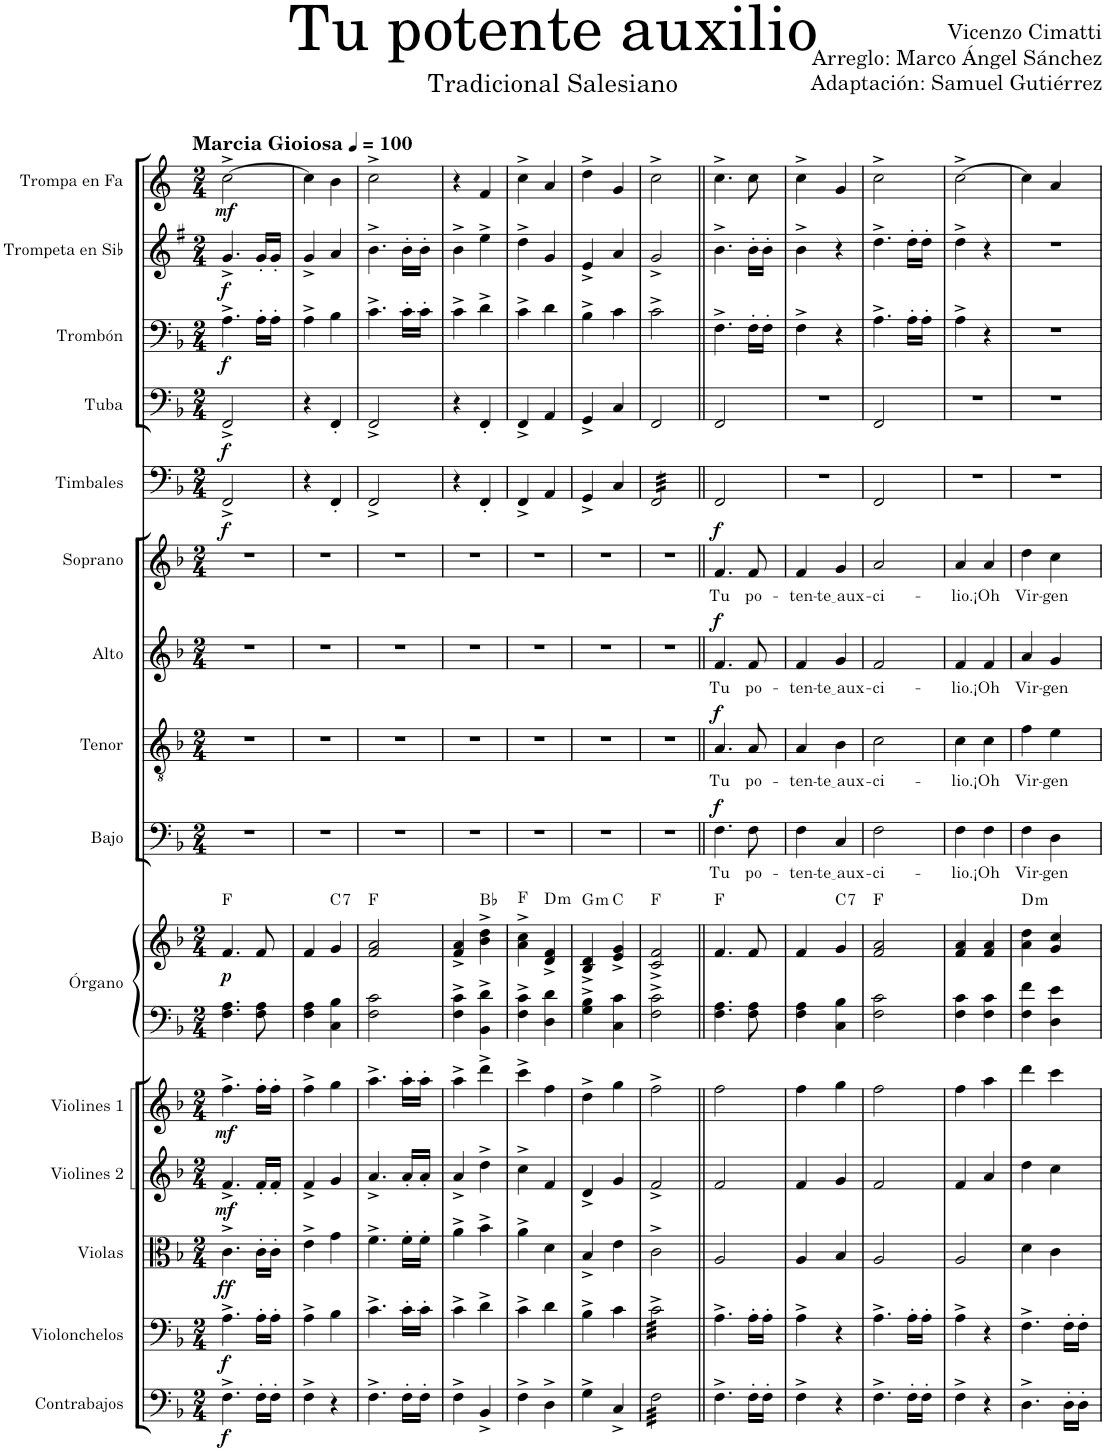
**kern	**dynam	**kern	**dynam	**kern	**dynam	**kern	**dynam	**kern	**dynam	**kern	**kern	**dynam	**harte	**kern	**text	**dynam	**kern	**text	**dynam	**kern	**text	**dynam	**kern	**text	**dynam	**kern	**dynam	**kern	**dynam	**kern	**dynam	**kern	**dynam	**kern	**dynam
*part15	*part15	*part14	*part14	*part13	*part13	*part12	*part12	*part11	*part11	*part10	*part10	*part10	*part10	*part9	*part9	*part9	*part8	*part8	*part8	*part7	*part7	*part7	*part6	*part6	*part6	*part5	*part5	*part4	*part4	*part3	*part3	*part2	*part2	*part1	*part1
*staff16	*staff16	*staff15	*staff15	*staff14	*staff14	*staff13	*staff13	*staff12	*staff12	*staff11	*staff10	*staff10/11	*	*staff9	*staff9	*staff9	*staff8	*staff8	*staff8	*staff7	*staff7	*staff7	*staff6	*staff6	*staff6	*staff5	*staff5	*staff4	*staff4	*staff3	*staff3	*staff2	*staff2	*staff1	*staff1
*I"Contrabajos	*	*I"Violonchelos	*	*I"Violas	*	*I"Violines 2	*	*I"Violines 1	*	*I"Órgano	*	*	*	*I"Bajo	*	*	*I"Tenor	*	*	*I"Alto	*	*	*I"Soprano	*	*	*I"Timbales	*	*I"Tuba	*	*I"Trombón	*	*I"Trompeta en Sib	*	*I"Trompa en Fa	*
*I'Cbs.	*	*I'Vcs.	*	*I'Vlas.	*	*I'Vlns. 2	*	*I'Vlns. 1	*	*	*	*	*	*I'B.	*	*	*I'T.	*	*	*I'A.	*	*	*I'S.	*	*	*I'Timb.	*	*I'Tba.	*	*I'Tbn.	*	*I'Tpt. en Sib	*	*	*
*clefF4	*	*clefF4	*	*clefC3	*	*clefG2	*	*clefG2	*	*clefF4	*clefG2	*	*	*clefF4	*	*	*clefGv2	*	*	*clefG2	*	*	*clefG2	*	*	*clefF4	*	*clefF4	*	*clefF4	*	*clefG2	*	*clefG2	*
*Trd7c12	*	*	*	*	*	*	*	*	*	*	*	*	*	*	*	*	*	*	*	*	*	*	*	*	*	*	*	*	*	*	*	*Trd1c2	*	*Trd4c7	*
*k[b-]	*	*k[b-]	*	*k[b-]	*	*k[b-]	*	*k[b-]	*	*k[b-]	*k[b-]	*	*	*k[b-]	*	*	*k[b-]	*	*	*k[b-]	*	*	*k[b-]	*	*	*k[b-]	*	*k[b-]	*	*k[b-]	*	*k[f#]	*	*k[]	*
*M2/4	*	*M2/4	*	*M2/4	*	*M2/4	*	*M2/4	*	*M2/4	*M2/4	*	*	*M2/4	*	*	*M2/4	*	*	*M2/4	*	*	*M2/4	*	*	*M2/4	*	*M2/4	*	*M2/4	*	*M2/4	*	*M2/4	*
*MM100	*	*MM100	*	*MM100	*	*MM100	*	*MM100	*	*MM100	*MM100	*	*	*MM100	*	*	*MM100	*	*	*MM100	*	*	*MM100	*	*	*MM100	*	*MM100	*	*MM100	*	*MM100	*	*MM100	*
=1	=1	=1	=1	=1	=1	=1	=1	=1	=1	=1	=1	=1	=1	=1	=1	=1	=1	=1	=1	=1	=1	=1	=1	=1	=1	=1	=1	=1	=1	=1	=1	=1	=1	=1	=1
!	!	!	!	!	!	!	!	!	!	!	!	!	!	!	!	!	!	!	!	!	!	!	!	!	!	!	!	!	!	!	!	!	!	!LO:TX:a:B:t=Marcia Gioiosa	!
!	!LO:DY:b	!	!LO:DY:b	!	!LO:DY:b	!	!LO:DY:b	!	!LO:DY:b	!	!	!LO:DY:b	!	!	!	!	!	!	!	!	!	!	!	!	!	!	!LO:DY:b	!	!LO:DY:b	!	!LO:DY:b	!	!LO:DY:b	!	!LO:DY:b
4.F^\	f	4.A^\	f	4.c^\	ff	4.f^/	mf	4.ff^\	mf	4.F\ 4.A\	4.f/	p	F:maj	2r	.	.	2r	.	.	2r	.	.	2r	.	.	2FF^/	f	2FF^/	f	4.A^\	f	4.g^/	f	[2cc^\	mf
16F'\LL	.	16A'\LL	.	16c'\LL	.	16f'/LL	.	16ff'\LL	.	8F\ 8A\	8f/	.	.	.	.	.	.	.	.	.	.	.	.	.	.	.	.	.	.	16A'\LL	.	16g'/LL	.	.	.
16F'\JJ	.	16A'\JJ	.	16c'\JJ	.	16f'/JJ	.	16ff'\JJ	.	.	.	.	.	.	.	.	.	.	.	.	.	.	.	.	.	.	.	.	.	16A'\JJ	.	16g'/JJ	.	.	.
=2	=2	=2	=2	=2	=2	=2	=2	=2	=2	=2	=2	=2	=2	=2	=2	=2	=2	=2	=2	=2	=2	=2	=2	=2	=2	=2	=2	=2	=2	=2	=2	=2	=2	=2	=2
4F^\	.	4A^\	.	4e^\	.	4f^/	.	4ff^\	.	4F\ 4A\	4f/	.	.	2r	.	.	2r	.	.	2r	.	.	2r	.	.	4r	.	4r	.	4A^\	.	4g^/	.	4cc\]	.
!	!	!	!	!	!	!	!	!	!	!	!	!	!LO:H:kt=7	!	!	!	!	!	!	!	!	!	!	!	!	!	!	!	!	!	!	!	!	!	!
4r	.	4B-\	.	4g\	.	4g/	.	4gg\	.	4C\ 4B-\	4g/	.	C:7	.	.	.	.	.	.	.	.	.	.	.	.	4FF'/	.	4FF'/	.	4B-\	.	4a/	.	4b\	.
=3	=3	=3	=3	=3	=3	=3	=3	=3	=3	=3	=3	=3	=3	=3	=3	=3	=3	=3	=3	=3	=3	=3	=3	=3	=3	=3	=3	=3	=3	=3	=3	=3	=3	=3	=3
4.F^\	.	4.c^\	.	4.f^\	.	4.a^/	.	4.aa^\	.	2F\ 2c\	2f/ 2a/	.	F:maj	2r	.	.	2r	.	.	2r	.	.	2r	.	.	2FF^/	.	2FF^/	.	4.c^\	.	4.b^\	.	2cc^\	.
16F'\LL	.	16c'\LL	.	16f'\LL	.	16a'/LL	.	16aa'\LL	.	.	.	.	.	.	.	.	.	.	.	.	.	.	.	.	.	.	.	.	.	16c'\LL	.	16b'\LL	.	.	.
16F'\JJ	.	16c'\JJ	.	16f'\JJ	.	16a'/JJ	.	16aa'\JJ	.	.	.	.	.	.	.	.	.	.	.	.	.	.	.	.	.	.	.	.	.	16c'\JJ	.	16b'\JJ	.	.	.
=4	=4	=4	=4	=4	=4	=4	=4	=4	=4	=4	=4	=4	=4	=4	=4	=4	=4	=4	=4	=4	=4	=4	=4	=4	=4	=4	=4	=4	=4	=4	=4	=4	=4	=4	=4
4F^\	.	4c^\	.	4a^\	.	4a^/	.	4aa^\	.	4F\^ 4c\^	4f/^ 4a/^	.	.	2r	.	.	2r	.	.	2r	.	.	2r	.	.	4r	.	4r	.	4c^\	.	4b^\	.	4r	.
4BB-^/	.	4d^\	.	4b-^\	.	4dd^\	.	4ddd^\	.	4BB-\^ 4d\^	4b-\^ 4dd\^	.	Bb:maj	.	.	.	.	.	.	.	.	.	.	.	.	4FF'/	.	4FF'/	.	4d^\	.	4ee^\	.	4f/	.
=5	=5	=5	=5	=5	=5	=5	=5	=5	=5	=5	=5	=5	=5	=5	=5	=5	=5	=5	=5	=5	=5	=5	=5	=5	=5	=5	=5	=5	=5	=5	=5	=5	=5	=5	=5
4F^\	.	4c^\	.	4a^\	.	4cc^\	.	4ccc^\	.	4F\^ 4c\^	4a\^ 4cc\^	.	F:maj	2r	.	.	2r	.	.	2r	.	.	2r	.	.	4FF^/	.	4FF^/	.	4c^\	.	4dd^\	.	4cc^\	.
!	!	!	!	!	!	!	!	!	!	!	!	!	!LO:H:kt=m	!	!	!	!	!	!	!	!	!	!	!	!	!	!	!	!	!	!	!	!	!	!
4D^\	.	4d\	.	4d\	.	4f/	.	4ff\	.	4D\ 4d\	4d/^ 4f/^	.	D:min	.	.	.	.	.	.	.	.	.	.	.	.	4AA/	.	4AA/	.	4d\	.	4g/	.	4a/	.
=6	=6	=6	=6	=6	=6	=6	=6	=6	=6	=6	=6	=6	=6	=6	=6	=6	=6	=6	=6	=6	=6	=6	=6	=6	=6	=6	=6	=6	=6	=6	=6	=6	=6	=6	=6
!	!	!	!	!	!	!	!	!	!	!	!	!	!LO:H:kt=m	!	!	!	!	!	!	!	!	!	!	!	!	!	!	!	!	!	!	!	!	!	!
4G^\	.	4B-^\	.	4B-^/	.	4d^/	.	4dd^\	.	4G\^ 4B-\^	4B-/^ 4d/^	.	G:min	2r	.	.	2r	.	.	2r	.	.	2r	.	.	4GG^/	.	4GG^/	.	4B-^\	.	4e^/	.	4dd^\	.
4C^/	.	4c\	.	4e\	.	4g/	.	4gg\	.	4C\ 4c\	4e/^ 4g/^	.	C:maj	.	.	.	.	.	.	.	.	.	.	.	.	4C/	.	4C/	.	4c\	.	4a/	.	4g/	.
=7	=7	=7	=7	=7	=7	=7	=7	=7	=7	=7	=7	=7	=7	=7	=7	=7	=7	=7	=7	=7	=7	=7	=7	=7	=7	=7	=7	=7	=7	=7	=7	=7	=7	=7	=7
*tremolo	*	*	*	*	*	*	*	*	*	*	*	*	*	*	*	*	*	*	*	*	*	*	*	*	*	*	*	*	*	*	*	*	*	*	*
*	*	*tremolo	*	*	*	*	*	*	*	*	*	*	*	*	*	*	*	*	*	*	*	*	*	*	*	*	*	*	*	*	*	*	*	*	*
*	*	*	*	*	*	*	*	*	*	*	*	*	*	*	*	*	*	*	*	*	*	*	*	*	*	*tremolo	*	*	*	*	*	*	*	*	*
32F\LLL	.	32c^\LLL	.	2c^\	.	2f^/	.	2ff^\	.	2F\^ 2c\^	2c/^ 2f/^	.	F:maj	2r	.	.	2r	.	.	2r	.	.	2r	.	.	32FF/LLL	.	2FF/	.	2c^\	.	2g^/	.	2cc^\	.
32F\	.	32c^\	.	.	.	.	.	.	.	.	.	.	.	.	.	.	.	.	.	.	.	.	.	.	.	32FF/	.	.	.	.	.	.	.	.	.
32F\	.	32c^\	.	.	.	.	.	.	.	.	.	.	.	.	.	.	.	.	.	.	.	.	.	.	.	32FF/	.	.	.	.	.	.	.	.	.
32F\	.	32c^\	.	.	.	.	.	.	.	.	.	.	.	.	.	.	.	.	.	.	.	.	.	.	.	32FF/	.	.	.	.	.	.	.	.	.
32F\	.	32c^\	.	.	.	.	.	.	.	.	.	.	.	.	.	.	.	.	.	.	.	.	.	.	.	32FF/	.	.	.	.	.	.	.	.	.
32F\	.	32c^\	.	.	.	.	.	.	.	.	.	.	.	.	.	.	.	.	.	.	.	.	.	.	.	32FF/	.	.	.	.	.	.	.	.	.
32F\	.	32c^\	.	.	.	.	.	.	.	.	.	.	.	.	.	.	.	.	.	.	.	.	.	.	.	32FF/	.	.	.	.	.	.	.	.	.
32F\	.	32c^\	.	.	.	.	.	.	.	.	.	.	.	.	.	.	.	.	.	.	.	.	.	.	.	32FF/	.	.	.	.	.	.	.	.	.
32F\	.	32c^\	.	.	.	.	.	.	.	.	.	.	.	.	.	.	.	.	.	.	.	.	.	.	.	32FF/	.	.	.	.	.	.	.	.	.
32F\	.	32c^\	.	.	.	.	.	.	.	.	.	.	.	.	.	.	.	.	.	.	.	.	.	.	.	32FF/	.	.	.	.	.	.	.	.	.
32F\	.	32c^\	.	.	.	.	.	.	.	.	.	.	.	.	.	.	.	.	.	.	.	.	.	.	.	32FF/	.	.	.	.	.	.	.	.	.
32F\	.	32c^\	.	.	.	.	.	.	.	.	.	.	.	.	.	.	.	.	.	.	.	.	.	.	.	32FF/	.	.	.	.	.	.	.	.	.
32F\	.	32c^\	.	.	.	.	.	.	.	.	.	.	.	.	.	.	.	.	.	.	.	.	.	.	.	32FF/	.	.	.	.	.	.	.	.	.
32F\	.	32c^\	.	.	.	.	.	.	.	.	.	.	.	.	.	.	.	.	.	.	.	.	.	.	.	32FF/	.	.	.	.	.	.	.	.	.
32F\	.	32c^\	.	.	.	.	.	.	.	.	.	.	.	.	.	.	.	.	.	.	.	.	.	.	.	32FF/	.	.	.	.	.	.	.	.	.
32F\JJJ	.	32c^\JJJ	.	.	.	.	.	.	.	.	.	.	.	.	.	.	.	.	.	.	.	.	.	.	.	32FF/JJJ	.	.	.	.	.	.	.	.	.
*	*	*	*	*	*	*	*	*	*	*	*	*	*	*	*	*	*	*	*	*	*	*	*	*	*	*Xtremolo	*	*	*	*	*	*	*	*	*
*	*	*Xtremolo	*	*	*	*	*	*	*	*	*	*	*	*	*	*	*	*	*	*	*	*	*	*	*	*	*	*	*	*	*	*	*	*	*
*Xtremolo	*	*	*	*	*	*	*	*	*	*	*	*	*	*	*	*	*	*	*	*	*	*	*	*	*	*	*	*	*	*	*	*	*	*	*
=8||	=8||	=8||	=8||	=8||	=8||	=8||	=8||	=8||	=8||	=8||	=8||	=8||	=8||	=8||	=8||	=8||	=8||	=8||	=8||	=8||	=8||	=8||	=8||	=8||	=8||	=8||	=8||	=8||	=8||	=8||	=8||	=8||	=8||	=8||	=8||
!	!	!	!	!	!	!	!	!	!	!	!	!	!	!	!LO:LY:b	!LO:DY:a	!	!LO:LY:b	!LO:DY:a	!	!LO:LY:b	!LO:DY:a	!	!LO:LY:b	!LO:DY:a	!	!	!	!	!	!	!	!	!	!
4.F^\	.	4.A^\	.	2A/	.	2f/	.	2ff\	.	4.F\ 4.A\	4.f/	.	F:maj	4.F\	Tu	f	4.A/	Tu	f	4.f/	Tu	f	4.f/	Tu	f	2FF/	.	2FF/	.	4.F^\	.	4.b^\	.	4.cc^\	.
!	!	!	!	!	!	!	!	!	!	!	!	!	!	!	!LO:LY:b	!	!	!LO:LY:b	!	!	!LO:LY:b	!	!	!LO:LY:b	!	!	!	!	!	!	!	!	!	!	!
16F'\LL	.	16A'\LL	.	.	.	.	.	.	.	8F\ 8A\	8f/	.	.	8F\	po-	.	8A/	po-	.	8f/	po-	.	8f/	po-	.	.	.	.	.	16F'\LL	.	16b'\LL	.	8cc\	.
16F'\JJ	.	16A'\JJ	.	.	.	.	.	.	.	.	.	.	.	.	.	.	.	.	.	.	.	.	.	.	.	.	.	.	.	16F'\JJ	.	16b'\JJ	.	.	.
=9	=9	=9	=9	=9	=9	=9	=9	=9	=9	=9	=9	=9	=9	=9	=9	=9	=9	=9	=9	=9	=9	=9	=9	=9	=9	=9	=9	=9	=9	=9	=9	=9	=9	=9	=9
!	!	!	!	!	!	!	!	!	!	!	!	!	!	!	!LO:LY:b	!	!	!LO:LY:b	!	!	!LO:LY:b	!	!	!LO:LY:b	!	!	!	!	!	!	!	!	!	!	!
4F^\	.	4A^\	.	4A/	.	4f/	.	4ff\	.	4F\ 4A\	4f/	.	.	4F\	-ten-	.	4A/	-ten-	.	4f/	-ten-	.	4f/	-ten-	.	2r	.	2r	.	4F^\	.	4b^\	.	4cc^\	.
!	!	!	!	!	!	!	!	!	!	!	!	!	!LO:H:kt=7	!	!LO:LY:b	!	!	!LO:LY:b	!	!	!LO:LY:b	!	!	!LO:LY:b	!	!	!	!	!	!	!	!	!	!	!
4r	.	4r	.	4B-/	.	4g/	.	4gg\	.	4C\ 4B-\	4g/	.	C:7	4C/	te aux	.	4B-\	te aux	.	4g/	te aux	.	4g/	te aux	.	.	.	.	.	4r	.	4r	.	4g/	.
=10	=10	=10	=10	=10	=10	=10	=10	=10	=10	=10	=10	=10	=10	=10	=10	=10	=10	=10	=10	=10	=10	=10	=10	=10	=10	=10	=10	=10	=10	=10	=10	=10	=10	=10	=10
!	!	!	!	!	!	!	!	!	!	!	!	!	!	!	!LO:LY:b	!	!	!LO:LY:b	!	!	!LO:LY:b	!	!	!LO:LY:b	!	!	!	!	!	!	!	!	!	!	!
4.F^\	.	4.A^\	.	2A/	.	2f/	.	2ff\	.	2F\ 2c\	2f/ 2a/	.	F:maj	2F\	-ci-	.	2c\	-ci-	.	2f/	-ci-	.	2a/	-ci-	.	2FF/	.	2FF/	.	4.A^\	.	4.dd^\	.	2cc^\	.
16F'\LL	.	16A'\LL	.	.	.	.	.	.	.	.	.	.	.	.	.	.	.	.	.	.	.	.	.	.	.	.	.	.	.	16A'\LL	.	16dd'\LL	.	.	.
16F'\JJ	.	16A'\JJ	.	.	.	.	.	.	.	.	.	.	.	.	.	.	.	.	.	.	.	.	.	.	.	.	.	.	.	16A'\JJ	.	16dd'\JJ	.	.	.
=11	=11	=11	=11	=11	=11	=11	=11	=11	=11	=11	=11	=11	=11	=11	=11	=11	=11	=11	=11	=11	=11	=11	=11	=11	=11	=11	=11	=11	=11	=11	=11	=11	=11	=11	=11
!	!	!	!	!	!	!	!	!	!	!	!	!	!	!	!LO:LY:b	!	!	!LO:LY:b	!	!	!LO:LY:b	!	!	!LO:LY:b	!	!	!	!	!	!	!	!	!	!	!
4F^\	.	4A^\	.	2A/	.	4f/	.	4ff\	.	4F\ 4c\	4f/ 4a/	.	.	4F\	-lio.	.	4c\	-lio.	.	4f/	-lio.	.	4a/	-lio.	.	2r	.	2r	.	4A^\	.	4dd^\	.	[2cc^\	.
!	!	!	!	!	!	!	!	!	!	!	!	!	!	!	!LO:LY:b	!	!	!LO:LY:b	!	!	!LO:LY:b	!	!	!LO:LY:b	!	!	!	!	!	!	!	!	!	!	!
4r	.	4r	.	.	.	4a/	.	4aa\	.	4F\ 4c\	4f/ 4a/	.	.	4F\	¡Oh	.	4c\	¡Oh	.	4f/	¡Oh	.	4a/	¡Oh	.	.	.	.	.	4r	.	4r	.	.	.
=12	=12	=12	=12	=12	=12	=12	=12	=12	=12	=12	=12	=12	=12	=12	=12	=12	=12	=12	=12	=12	=12	=12	=12	=12	=12	=12	=12	=12	=12	=12	=12	=12	=12	=12	=12
!	!	!	!	!	!	!	!	!	!	!	!	!	!LO:H:kt=m	!	!LO:LY:b	!	!	!LO:LY:b	!	!	!LO:LY:b	!	!	!LO:LY:b	!	!	!	!	!	!	!	!	!	!	!
4.D^\	.	4.F^\	.	4d\	.	4dd\	.	4ddd\	.	4F\ 4f\	4a\ 4dd\	.	D:min	4F\	Vir-	.	4f\	Vir-	.	4a/	Vir-	.	4dd\	Vir-	.	2r	.	2r	.	2r	.	2r	.	4cc\]	.
!	!	!	!	!	!	!	!	!	!	!	!	!	!	!	!LO:LY:b	!	!	!LO:LY:b	!	!	!LO:LY:b	!	!	!LO:LY:b	!	!	!	!	!	!	!	!	!	!	!
.	.	.	.	4c\	.	4cc\	.	4ccc\	.	4D\ 4e\	4g/ 4cc/	.	.	4D\	-gen	.	4e\	-gen	.	4g/	-gen	.	4cc\	-gen	.	.	.	.	.	.	.	.	.	4a/	.
16D'\LL	.	16F'\LL	.	.	.	.	.	.	.	.	.	.	.	.	.	.	.	.	.	.	.	.	.	.	.	.	.	.	.	.	.	.	.	.	.
16D'\JJ	.	16F'\JJ	.	.	.	.	.	.	.	.	.	.	.	.	.	.	.	.	.	.	.	.	.	.	.	.	.	.	.	.	.	.	.	.	.
=	=	=	=	=	=	=	=	=	=	=	=	=	=	=	=	=	=	=	=	=	=	=	=	=	=	=	=	=	=	=	=	=	=	=	=
*-	*-	*-	*-	*-	*-	*-	*-	*-	*-	*-	*-	*-	*-	*-	*-	*-	*-	*-	*-	*-	*-	*-	*-	*-	*-	*-	*-	*-	*-	*-	*-	*-	*-	*-	*-
